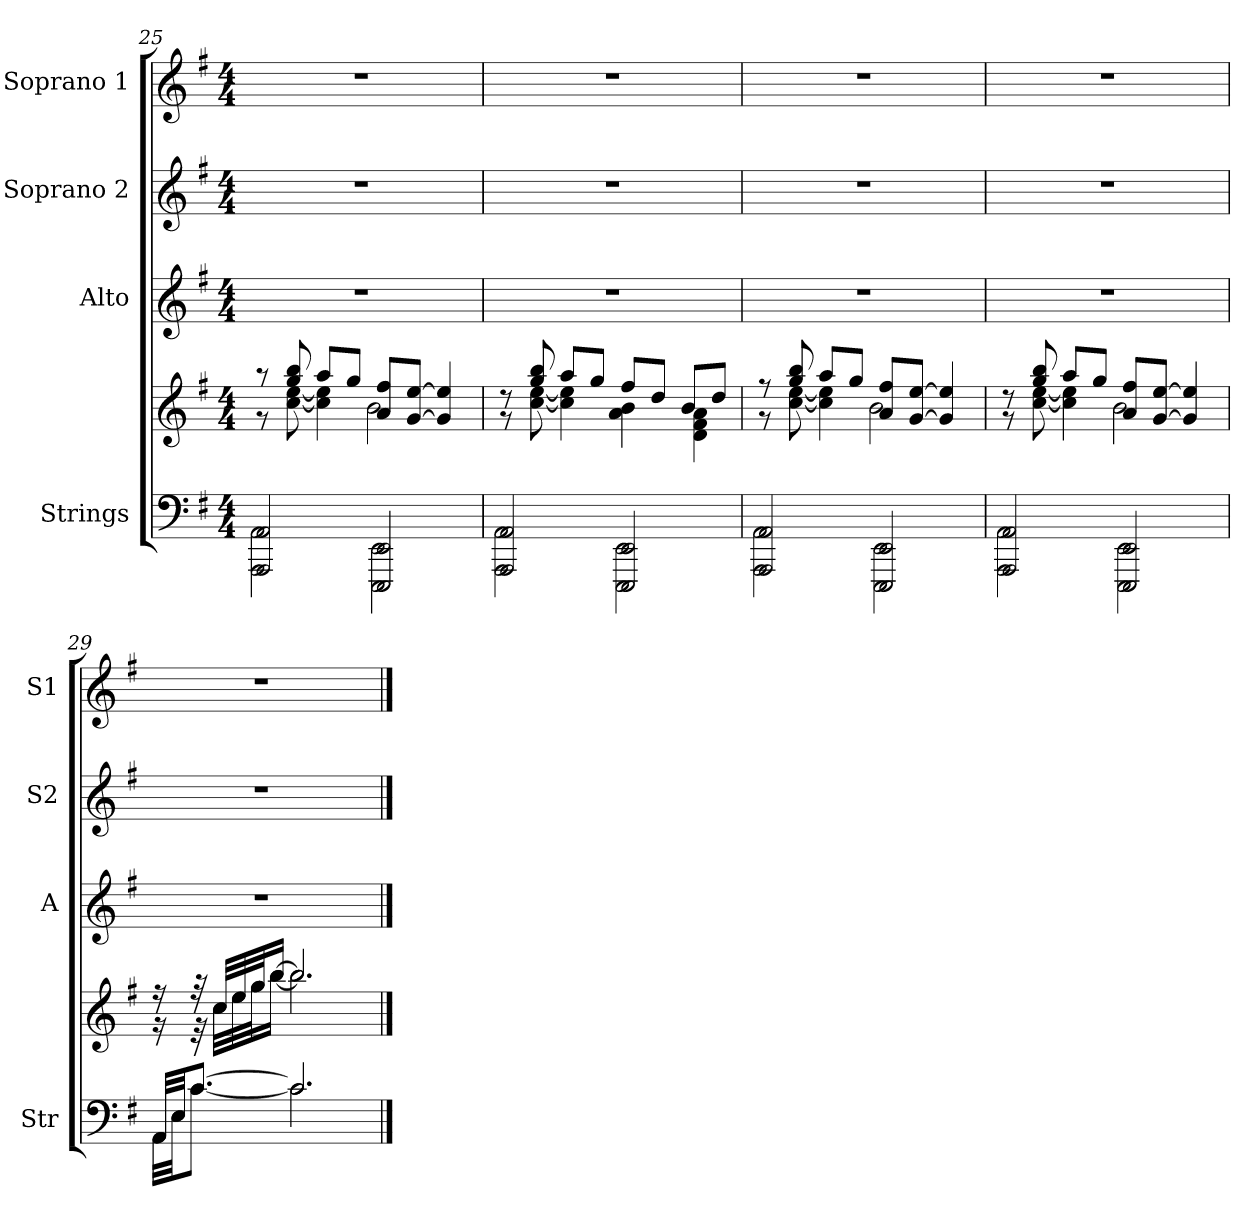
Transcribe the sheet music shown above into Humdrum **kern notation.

**kern	**kern	**kern	**kern	**kern
*part4	*part4	*part3	*part2	*part1
*staff5	*staff4	*staff3	*staff2	*staff1
*I"Strings	*	*I"Alto	*I"Soprano 2	*I"Soprano 1
*I'Str	*	*I'A	*I'S2	*I'S1
*clefF4	*clefG2	*clefG2	*clefG2	*clefG2
*k[f#]	*k[f#]	*k[f#]	*k[f#]	*k[f#]
*M4/4	*M4/4	*M4/4	*M4/4	*M4/4
=25	=25	=25	=25	=25
*^	*^	*	*	*
2AAA/ 2AA/	2AAA\ 2AA\	8r	8r	1r	1r	1r
.	.	8gg/ 8bb/	[8cc\ [8ee\	.	.	.
.	.	8aa/L	4cc\] 4ee\]	.	.	.
.	.	8gg/J	.	.	.	.
2EEE/ 2EE/	2EEE\ 2EE\	8a/ 8ff#/L	2b\	.	.	.
.	.	[8g/ [8ee/J	.	.	.	.
.	.	4g/] 4ee/]	.	.	.	.
=26	=26	=26	=26	=26	=26	=26
2AAA/ 2AA/	2AAA\ 2AA\	8r	8r	1r	1r	1r
.	.	8gg/ 8bb/	[8cc\ [8ee\	.	.	.
.	.	8aa/L	4cc\] 4ee\]	.	.	.
.	.	8gg/J	.	.	.	.
2EEE/ 2EE/	2EEE\ 2EE\	8ff#/L	4a\ 4b\	.	.	.
.	.	8dd/J	.	.	.	.
.	.	8b/L	4d\ 4f#\ 4a\	.	.	.
.	.	8dd/J	.	.	.	.
=27	=27	=27	=27	=27	=27	=27
2AAA/ 2AA/	2AAA\ 2AA\	8r	8r	1r	1r	1r
.	.	8gg/ 8bb/	[8cc\ [8ee\	.	.	.
.	.	8aa/L	4cc\] 4ee\]	.	.	.
.	.	8gg/J	.	.	.	.
2EEE/ 2EE/	2EEE\ 2EE\	8a/ 8ff#/L	2b\	.	.	.
.	.	[8g/ [8ee/J	.	.	.	.
.	.	4g/] 4ee/]	.	.	.	.
=28	=28	=28	=28	=28	=28	=28
2AAA/ 2AA/	2AAA\ 2AA\	8r	8r	1r	1r	1r
.	.	8gg/ 8bb/	[8cc\ [8ee\	.	.	.
.	.	8aa/L	4cc\] 4ee\]	.	.	.
.	.	8gg/J	.	.	.	.
2EEE/ 2EE/	2EEE\ 2EE\	8a/ 8ff#/L	2b\	.	.	.
.	.	[8g/ [8ee/J	.	.	.	.
.	.	4g/] 4ee/]	.	.	.	.
=29	=29	=29	=29	=29	=29	=29
32AA/LLL	32AA\LLL	16r	16r	1r	1r	1r
32E/JJ	32E\JJ	.	.	.	.	.
[8.c/J	[8.c\J	32r	32r	.	.	.
.	.	32cc/LLL	32cc\LLL	.	.	.
.	.	32ee/	32ee\	.	.	.
.	.	32gg/J	32gg\J	.	.	.
.	.	[16bb/JJ	[16bb\JJ	.	.	.
2.c/]	2.c\]	2.bb/]	2.bb\]	.	.	.
*v	*v	*	*	*	*	*
*	*v	*v	*	*	*
==	==	==	==	==
*-	*-	*-	*-	*-
